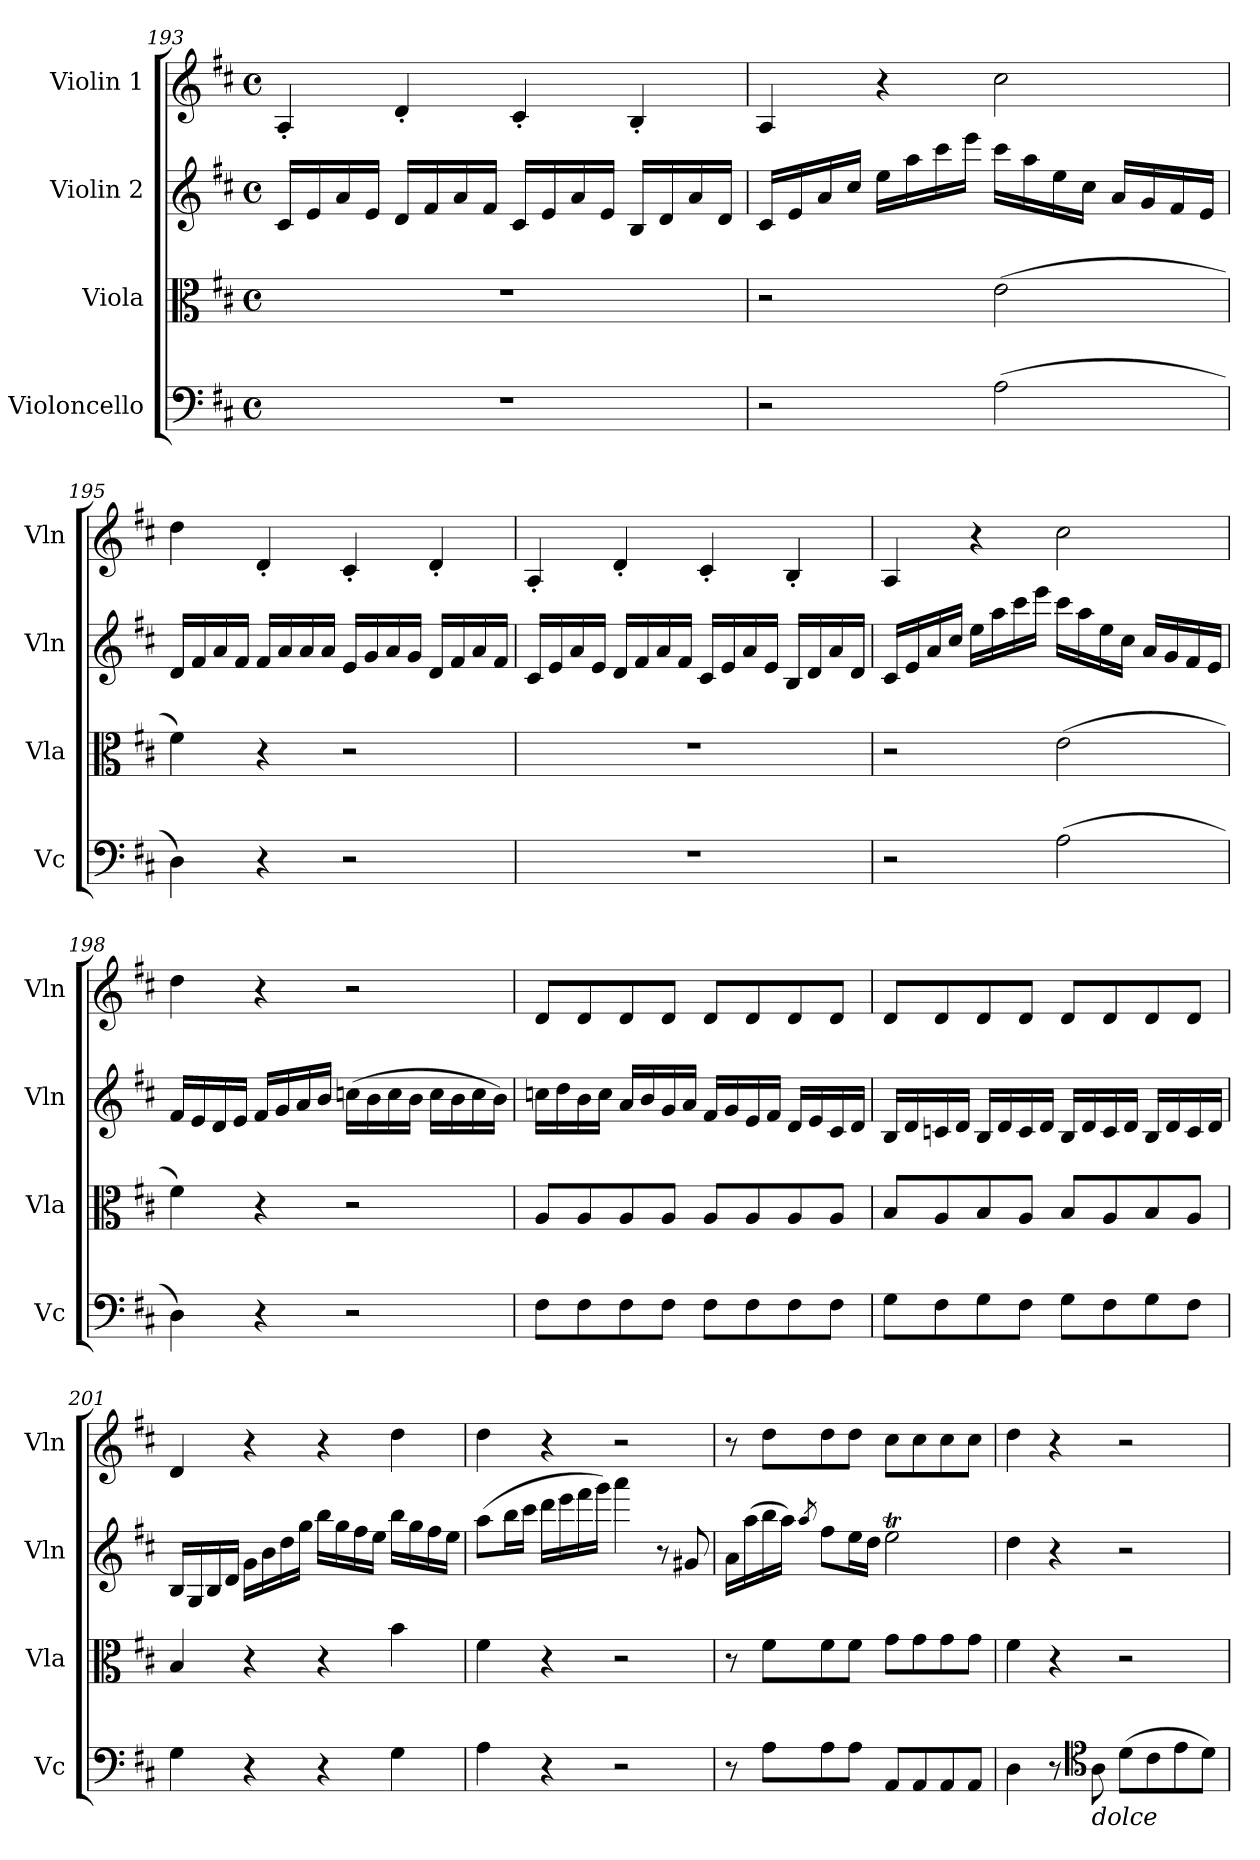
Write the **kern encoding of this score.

**kern	**kern	**kern	**kern
*part4	*part3	*part2	*part1
*staff4	*staff3	*staff2	*staff1
*I"Violoncello	*I"Viola	*I"Violin 2	*I"Violin 1
*I'Vc	*I'Vla	*I'Vln	*I'Vln
*clefF4	*clefC3	*clefG2	*clefG2
*k[f#c#]	*k[f#c#]	*k[f#c#]	*k[f#c#]
*M4/4	*M4/4	*M4/4	*M4/4
*met(c)	*met(c)	*met(c)	*met(c)
=193	=193	=193	=193
1r	1r	16c#/LL	4A'/
.	.	16e/	.
.	.	16a/	.
.	.	16e/JJ	.
.	.	16d/LL	4d'/
.	.	16f#/	.
.	.	16a/	.
.	.	16f#/JJ	.
.	.	16c#/LL	4c#'/
.	.	16e/	.
.	.	16a/	.
.	.	16e/JJ	.
.	.	16B/LL	4B'/
.	.	16d/	.
.	.	16a/	.
.	.	16d/JJ	.
=194	=194	=194	=194
2r	2r	16c#/LL	4A/
.	.	16e/	.
.	.	16a/	.
.	.	16cc#/JJ	.
.	.	16ee\LL	4r
.	.	16aa\	.
.	.	16ccc#\	.
.	.	16eee\JJ	.
(>2A\	(>2e\	16ccc#\LL	2cc#\
.	.	16aa\	.
.	.	16ee\	.
.	.	16cc#\JJ	.
.	.	16a/LL	.
.	.	16g/	.
.	.	16f#/	.
.	.	16e/JJ	.
=195	=195	=195	=195
4D\)	4f#\)	16d/LL	4dd\
.	.	16f#/	.
.	.	16a/	.
.	.	16f#/JJ	.
4r	4r	16f#/LL	4d'/
.	.	16a/	.
.	.	16a/	.
.	.	16a/JJ	.
2r	2r	16e/LL	4c#'/
.	.	16g/	.
.	.	16a/	.
.	.	16g/JJ	.
.	.	16d/LL	4d'/
.	.	16f#/	.
.	.	16a/	.
.	.	16f#/JJ	.
=196	=196	=196	=196
1r	1r	16c#/LL	4A'/
.	.	16e/	.
.	.	16a/	.
.	.	16e/JJ	.
.	.	16d/LL	4d'/
.	.	16f#/	.
.	.	16a/	.
.	.	16f#/JJ	.
.	.	16c#/LL	4c#'/
.	.	16e/	.
.	.	16a/	.
.	.	16e/JJ	.
.	.	16B/LL	4B'/
.	.	16d/	.
.	.	16a/	.
.	.	16d/JJ	.
!!LO:LB:g=z
=197	=197	=197	=197
2r	2r	16c#/LL	4A/
.	.	16e/	.
.	.	16a/	.
.	.	16cc#/JJ	.
.	.	16ee\LL	4r
.	.	16aa\	.
.	.	16ccc#\	.
.	.	16eee\JJ	.
(>2A\	(>2e\	16ccc#\LL	2cc#\
.	.	16aa\	.
.	.	16ee\	.
.	.	16cc#\JJ	.
.	.	16a/LL	.
.	.	16g/	.
.	.	16f#/	.
.	.	16e/JJ	.
=198	=198	=198	=198
4D\)	4f#\)	16f#/LL	4dd\
.	.	16e/	.
.	.	16d/	.
.	.	16e/JJ	.
4r	4r	16f#/LL	4r
.	.	16g/	.
.	.	16a/	.
.	.	16b/JJ	.
2r	2r	(>16ccn\LL	2r
.	.	16b\	.
.	.	16cc\	.
.	.	16b\JJ	.
.	.	16cc\LL	.
.	.	16b\	.
.	.	16cc\	.
.	.	16b\JJ)	.
=199	=199	=199	=199
8F#\L	8A/L	16ccn\LL	8d/L
.	.	16dd\	.
8F#\	8A/	16b\	8d/
.	.	16cc\JJ	.
8F#\	8A/	16a/LL	8d/
.	.	16b/	.
8F#\J	8A/J	16g/	8d/J
.	.	16a/JJ	.
8F#\L	8A/L	16f#/LL	8d/L
.	.	16g/	.
8F#\	8A/	16e/	8d/
.	.	16f#/JJ	.
8F#\	8A/	16d/LL	8d/
.	.	16e/	.
8F#\J	8A/J	16c#/	8d/J
.	.	16d/JJ	.
=200	=200	=200	=200
8G\L	8B/L	16B/LL	8d/L
.	.	16d/	.
8F#\	8A/	16cn/	8d/
.	.	16d/JJ	.
8G\	8B/	16B/LL	8d/
.	.	16d/	.
8F#\J	8A/J	16c/	8d/J
.	.	16d/JJ	.
8G\L	8B/L	16B/LL	8d/L
.	.	16d/	.
8F#\	8A/	16c/	8d/
.	.	16d/JJ	.
8G\	8B/	16B/LL	8d/
.	.	16d/	.
8F#\J	8A/J	16c/	8d/J
.	.	16d/JJ	.
!!LO:LB:g=z
=201	=201	=201	=201
4G\	4B/	16B/LL	4d/
.	.	16G/	.
.	.	16B/	.
.	.	16d/JJ	.
4r	4r	16g\LL	4r
.	.	16b\	.
.	.	16dd\	.
.	.	16gg\JJ	.
4r	4r	16bb\LL	4r
.	.	16gg\	.
.	.	16ff#\	.
.	.	16ee\JJ	.
4G\	4b\	16bb\LL	4dd\
.	.	16gg\	.
.	.	16ff#\	.
.	.	16ee\JJ	.
=202	=202	=202	=202
4A\	4f#\	(>8aa\L	4dd\
.	.	16bb\L	.
.	.	16ccc#\JJ	.
4r	4r	16ddd\LL	4r
.	.	16eee\	.
.	.	16fff#\	.
.	.	16ggg\JJ)	.
2r	2r	4aaa\	2r
.	.	8r	.
.	.	8g#X/	.
=203	=203	=203	=203
8r	8r	16a\LL	8r
.	.	(>16aa\	.
8A\L	8f#\L	16bb\	8dd\L
.	.	16aa\JJ)	.
.	.	8qaa/	.
8A\	8f#\	8ff#\L	8dd\
8A\J	8f#\J	16ee\L	8dd\J
.	.	16dd\JJ	.
8AA/L	8g\L	2eeT\	8cc#\L
8AA/	8g\	.	8cc#\
8AA/	8g\	.	8cc#\
8AA/J	8g\J	.	8cc#\J
=204	=204	=204	=204
4D\	4f#\	4dd\	4dd\
8r	4r	4r	4r
*clefC4	*	*	*
!LO:TX:b:i:t=dolce	!	!	!
8A\	.	.	.
(>8d\L	2r	2r	2r
8c#\	.	.	.
8e\	.	.	.
8d\J)	.	.	.
=	=	=	=
*-	*-	*-	*-
